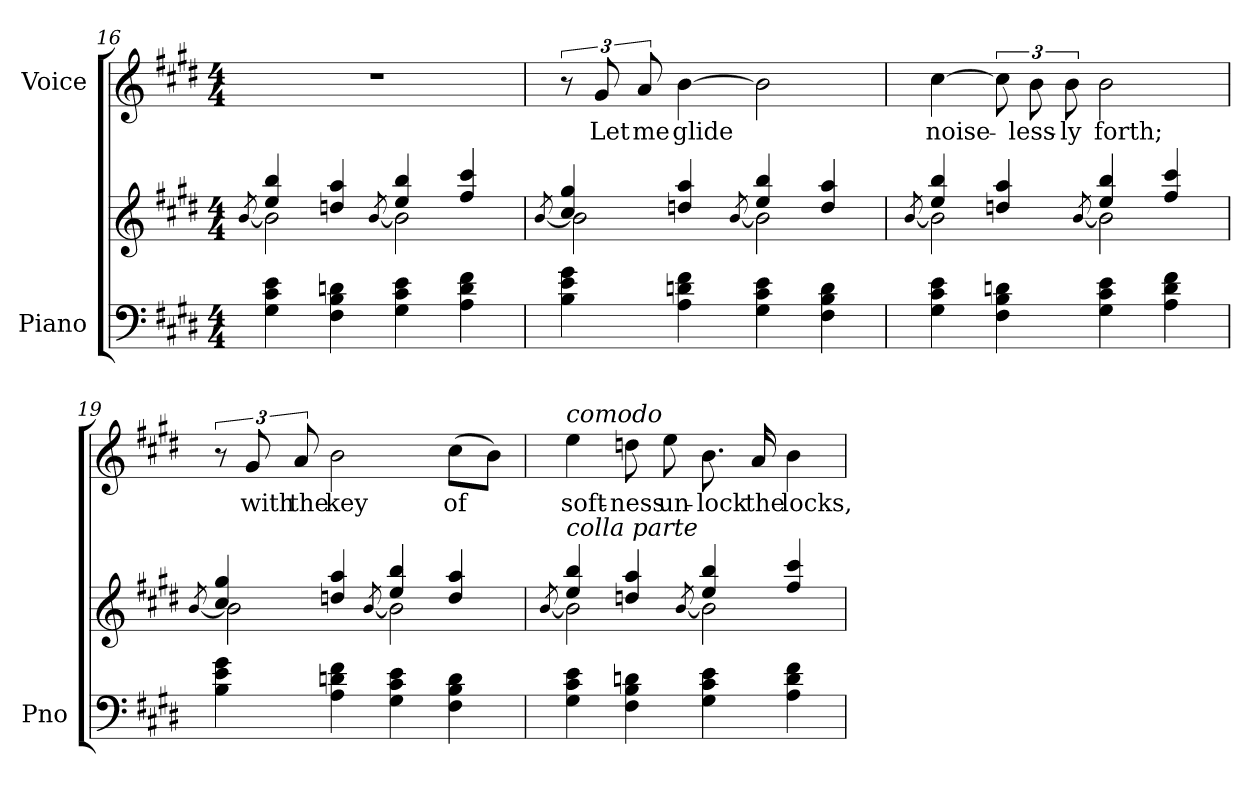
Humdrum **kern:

**kern	**kern	**kern	**text	**dynam
*part2	*part2	*part1	*part1	*part1
*staff3	*staff2	*staff1	*staff1	*staff1
*I"Piano	*	*I"Voice	*	*
*I'Pno	*	*	*	*
*clefF4	*clefG2	*clefG2	*	*
*k[f#c#g#d#]	*k[f#c#g#d#]	*k[f#c#g#d#]	*	*
*M4/4	*M4/4	*M4/4	*	*
=16	=16	=16	=16	=16
*	*^	*	*	*
.	.	[<8qb/	.	.	.
4G#\ 4c#\ 4e\	4ee/ 4bb/	2b\]	1r	.	.
4F#\ 4B\ 4dn\	4ddn/ 4aa/	.	.	.	.
.	.	[<8qb/	.	.	.
4G#\ 4c#\ 4e\	4ee/ 4bb/	2b\]	.	.	.
4A\ 4d\ 4f#\	4ff#/ 4ccc#/	.	.	.	.
=17	=17	=17	=17	=17	=17
.	.	[<8qb/	.	.	.
!	!	!	!	!	!LO:DY:a
!	!	!	!	!	!LO:DY:n=1:a
4B\ 4e\ 4g#\	4cc#/ 4gg#/	2b\]	12r	.	other-dynamics pp
.	.	.	12g#/	Let	.
.	.	.	12a/	me	.
4A\ 4dn\ 4f#\	4ddn/ 4aa/	.	[4b\	glide	.
.	.	[<8qb/	.	.	.
4G#\ 4c#\ 4e\	4ee/ 4bb/	2b\]	2b\]	.	.
4F#\ 4B\ 4d\	4dd/ 4aa/	.	.	.	.
=18	=18	=18	=18	=18	=18
.	.	[<8qb/	.	.	.
4G#\ 4c#\ 4e\	4ee/ 4bb/	2b\]	[4cc#\	noise-	.
4F#\ 4B\ 4dn\	4ddn/ 4aa/	.	12cc#\]	.	.
.	.	.	12b\	-less-	.
.	.	.	12b\	-ly	.
.	.	[<8qb/	.	.	.
4G#\ 4c#\ 4e\	4ee/ 4bb/	2b\]	2b\	forth;	.
4A\ 4d\ 4f#\	4ff#/ 4ccc#/	.	.	.	.
=19	=19	=19	=19	=19	=19
.	.	[<8qb/	.	.	.
4B\ 4e\ 4g#\	4cc#/ 4gg#/	2b\]	12r	.	.
.	.	.	12g#/	with	.
.	.	.	12a/	the	.
4A\ 4dn\ 4f#\	4ddn/ 4aa/	.	2b\	key	.
.	.	[<8qb/	.	.	.
4G#\ 4c#\ 4e\	4ee/ 4bb/	2b\]	.	.	.
4F#\ 4B\ 4d\	4dd/ 4aa/	.	(8cc#\L	-of	.
.	.	.	8b\J)	.	.
=20	=20	=20	=20	=20	=20
.	.	[<8qb/	.	.	.
!	!	!	!LO:TX:i:t=comodo	!	!
!	!LO:TX:i:t=colla parte	!	!	!	!
4G#\ 4c#\ 4e\	4ee/ 4bb/	2b\]	4ee\	soft-	.
4F#\ 4B\ 4dn\	4ddn/ 4aa/	.	8ddn\	-ness	.
.	.	.	8ee\	un-	.
.	.	[<8qb/	.	.	.
4G#\ 4c#\ 4e\	4ee/ 4bb/	2b\]	8.b\	-lock	.
.	.	.	16a/	the	.
4A\ 4d\ 4f#\	4ff#/ 4ccc#/	.	4b\	locks,	.
*	*v	*v	*	*	*
=	=	=	=	=
*-	*-	*-	*-	*-
